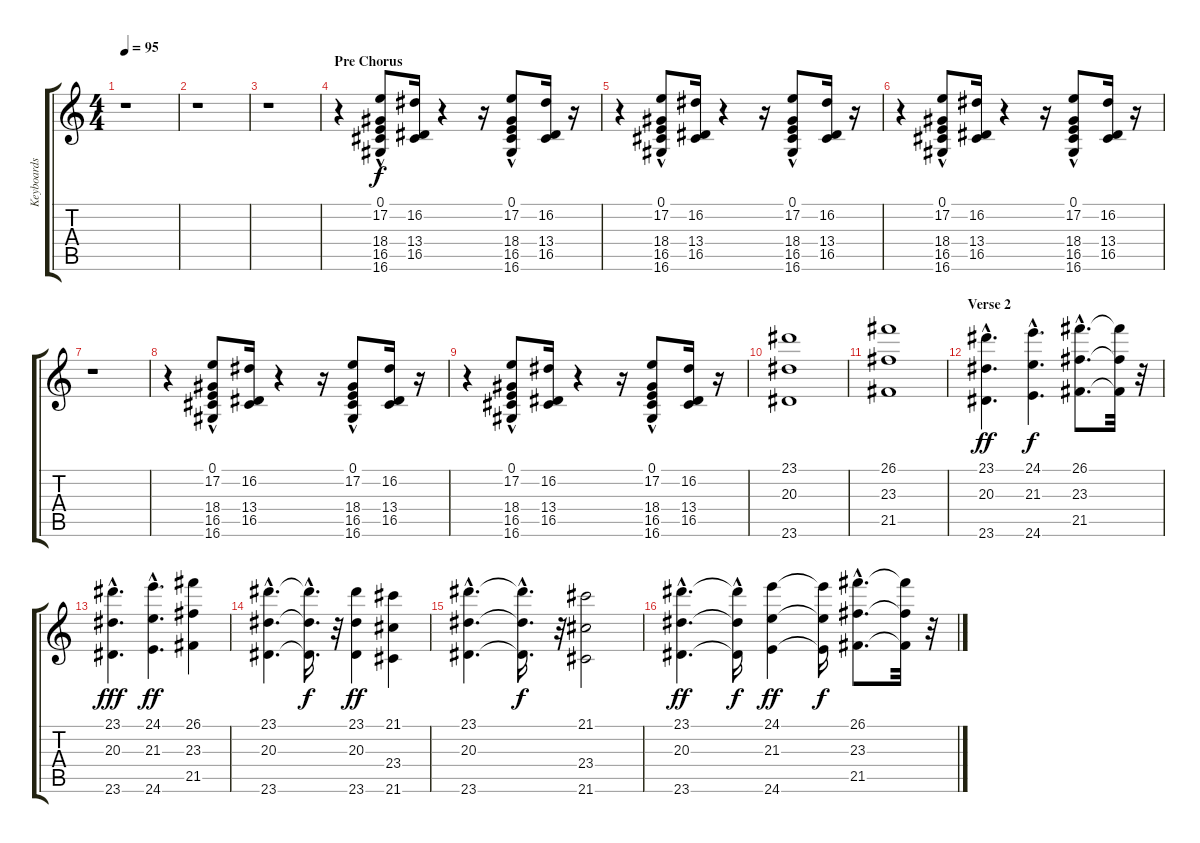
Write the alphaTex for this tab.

\track ("Keyboards" "Keyboards") {instrument stringensemble1}
\staff {score tabs}
\tuning (E4 B3 G3 D3 A2 E2) {hide}
\ts (4 4)
\tempo 95
\clef g2
\ks c
r.1{dy f} |
r.1 |
r.1 |
\section ("" "Pre Chorus")
r.4 (0.1 17.2 18.4{hac} 16.5 16.6{hac}).8 (16.2 13.4 16.5).16 r.4 r.16 (0.1 17.2 18.4{hac} 16.5 16.6{hac}).8 (16.2 13.4 16.5).16 r.16 |
r.4 (0.1 17.2 18.4{hac} 16.5 16.6{hac}).8 (16.2 13.4 16.5).16 r.4 r.16 (0.1 17.2 18.4{hac} 16.5 16.6{hac}).8 (16.2 13.4 16.5).16 r.16 |
r.4 (0.1 17.2 18.4{hac} 16.5 16.6{hac}).8 (16.2 13.4 16.5).16 r.4 r.16 (0.1 17.2 18.4{hac} 16.5 16.6{hac}).8 (16.2 13.4 16.5).16 r.16 |
r.1 |
r.4 (0.1 17.2 18.4{hac} 16.5 16.6{hac}).8 (16.2 13.4 16.5).16 r.4 r.16 (0.1 17.2 18.4{hac} 16.5 16.6{hac}).8 (16.2 13.4 16.5).16 r.16 |
r.4 (0.1 17.2 18.4{hac} 16.5 16.6{hac}).8 (16.2 13.4 16.5).16 r.4 r.16 (0.1 17.2 18.4{hac} 16.5 16.6{hac}).8 (16.2 13.4 16.5).16 r.16 |
(23.1 20.3 23.6).1 |
(26.1 23.3 21.5).1 |
\section ("" "Verse 2")
(23.1{hac} 20.3{hac} 23.6{hac}).4{d dy ff volume 10} (24.1{hac} 21.3{hac} 24.6{hac}).4{d dy f} (26.1{hac} 23.3{hac} 21.5{hac}).8{d} (26.1{t} 23.3{t} 21.5{t}).32 r.32 |
(23.1{hac} 20.3{hac} 23.6{hac}).4{d dy fff} (24.1{hac} 21.3{hac} 24.6{hac}).4{d dy ff} (26.1 23.3 21.5).4 |
(23.1{hac} 20.3{hac} 23.6{hac}).4{d} (23.1{hac t} 20.3{hac t} 23.6{hac t}).16{d dy f} r.32 (23.1 20.3 23.6).4{dy ff} (21.1 23.4 21.6).4 |
(23.1{hac} 20.3{hac} 23.6{hac}).4{d} (23.1{hac t} 20.3{hac t} 23.6{hac t}).16{d dy f} r.32 (21.1 23.4 21.6).2 |
(23.1{hac} 20.3{hac} 23.6{hac}).4{d dy ff} (23.1{hac t} 20.3{hac t} 23.6{hac t}).16{dy f} (24.1 21.3 24.6).4{dy ff} (24.1{t} 21.3{t} 24.6{t}).16{dy f} (26.1{hac} 23.3{hac} 21.5{hac}).8{d} (26.1{t} 23.3{t} 21.5{t}).32 r.32
